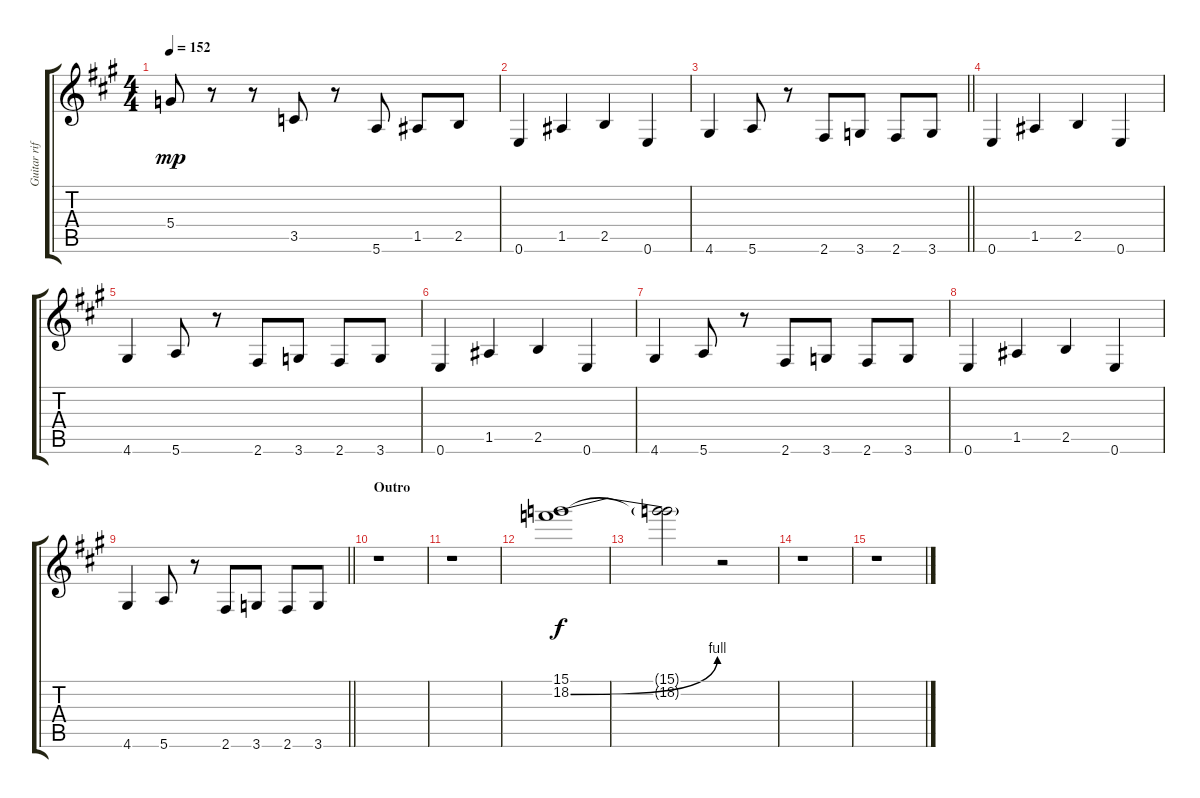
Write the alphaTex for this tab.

\track ("Guitar riff overdrive" "Guitar rif") {instrument overdrivenguitar}
\staff {score tabs}
\tuning (E4 B3 G3 D3 A2 E2) {hide}
\ts (4 4)
\tempo 152
\clef g2
\ks a
5.4.8{dy mp} r.8 r.8 3.5.8 r.8 5.6.8 1.5.8 2.5.8 |
0.6.4 1.5.4 2.5.4 0.6.4 |
\barLineRight lightlight
4.6.4 5.6.8 r.8 2.6.8 3.6.8 2.6.8 3.6.8 |
0.6.4 1.5.4 2.5.4 0.6.4 |
4.6.4 5.6.8 r.8 2.6.8 3.6.8 2.6.8 3.6.8 |
0.6.4 1.5.4 2.5.4 0.6.4 |
4.6.4 5.6.8 r.8 2.6.8 3.6.8 2.6.8 3.6.8 |
0.6.4 1.5.4 2.5.4 0.6.4 |
\barLineRight lightlight
4.6.4 5.6.8 r.8 2.6.8 3.6.8 2.6.8 3.6.8 |
\section ("" "Outro")
r.1 |
r.1 |
(15.1 18.2{be (bend 0 0 60 4)}).1{dy f} |
(15.1{t} 18.2{t}).2 r.2 |
r.1 |
r.1
